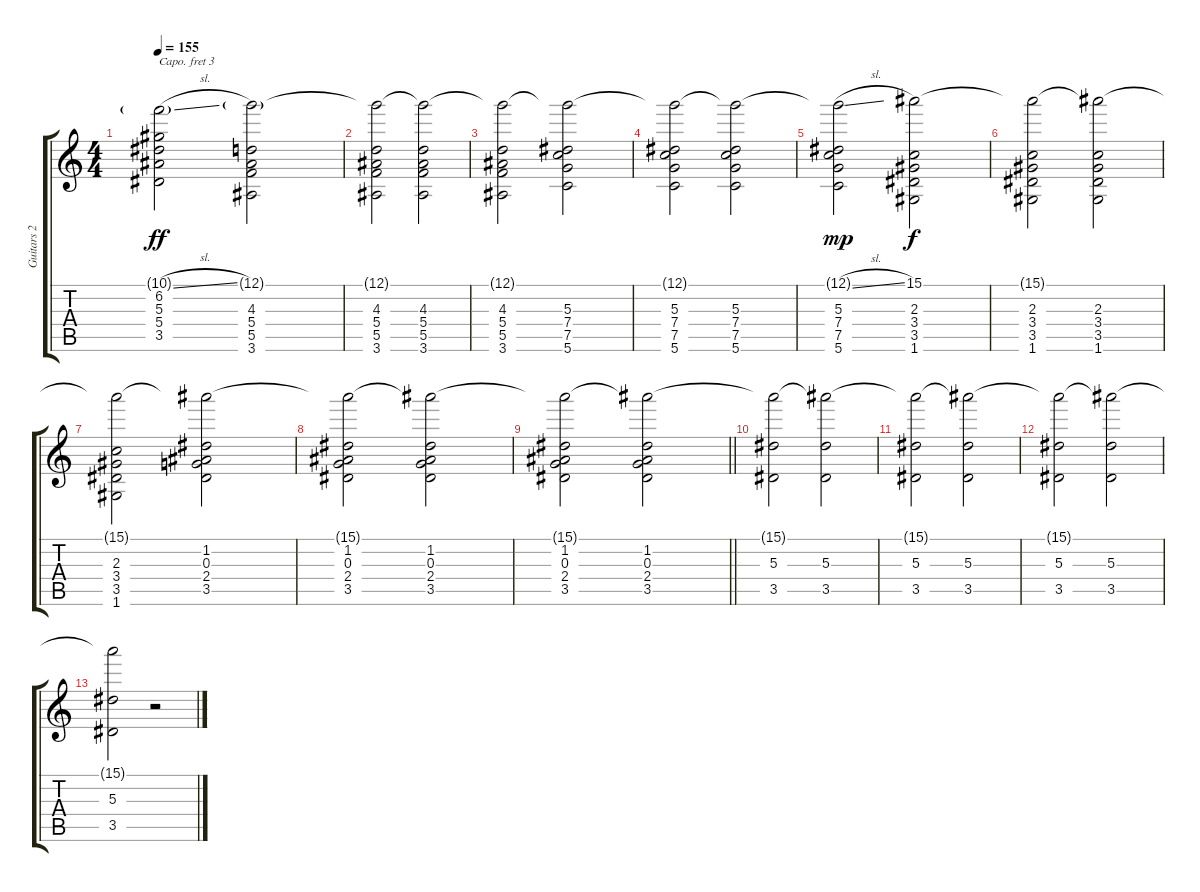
\track ("Guitars 2" "Guitars 2") {instrument overdrivenguitar}
\staff {score tabs}
\capo 3
\tuning (E4 B3 G3 D3 A2 E2) {hide}
\ts (4 4)
\tempo 155
\clef g2
\ks c
(10.1{sl g} 6.2 5.3 5.4 3.5).2{dy ff} (12.1{g} 4.3 5.4 5.5 3.6).2 |
(12.1{t} 4.3 5.4 5.5 3.6).2 (12.1{t} 4.3 5.4 5.5 3.6).2 |
(12.1{t} 4.3 5.4 5.5 3.6).2 (12.1{t} 5.3 7.4 7.5 5.6).2 |
(12.1{t} 5.3 7.4 7.5 5.6).2 (12.1{t} 5.3 7.4 7.5 5.6).2 |
(12.1{sl t} 5.3 7.4 7.5 5.6).2{dy mp} (15.1 2.3 3.4 3.5 1.6).2{dy f} |
(15.1{t} 2.3 3.4 3.5 1.6).2 (15.1{t} 2.3 3.4 3.5 1.6).2 |
(15.1{t} 2.3 3.4 3.5 1.6).2 (15.1{t} 1.2 0.3 2.4 3.5).2 |
(15.1{t} 1.2 0.3 2.4 3.5).2 (15.1{t} 1.2 0.3 2.4 3.5).2{volume 0} |
\barLineRight lightlight
(15.1{t} 1.2 0.3 2.4 3.5).2 (15.1{t} 1.2 0.3 2.4 3.5).2 |
(15.1{t} 5.3 3.5).2 (15.1{t} 5.3 3.5).2 |
(15.1{t} 5.3 3.5).2 (15.1{t} 5.3 3.5).2 |
(15.1{t} 5.3 3.5).2 (15.1{t} 5.3 3.5).2 |
(15.1{t} 5.3 3.5).2 r.2
